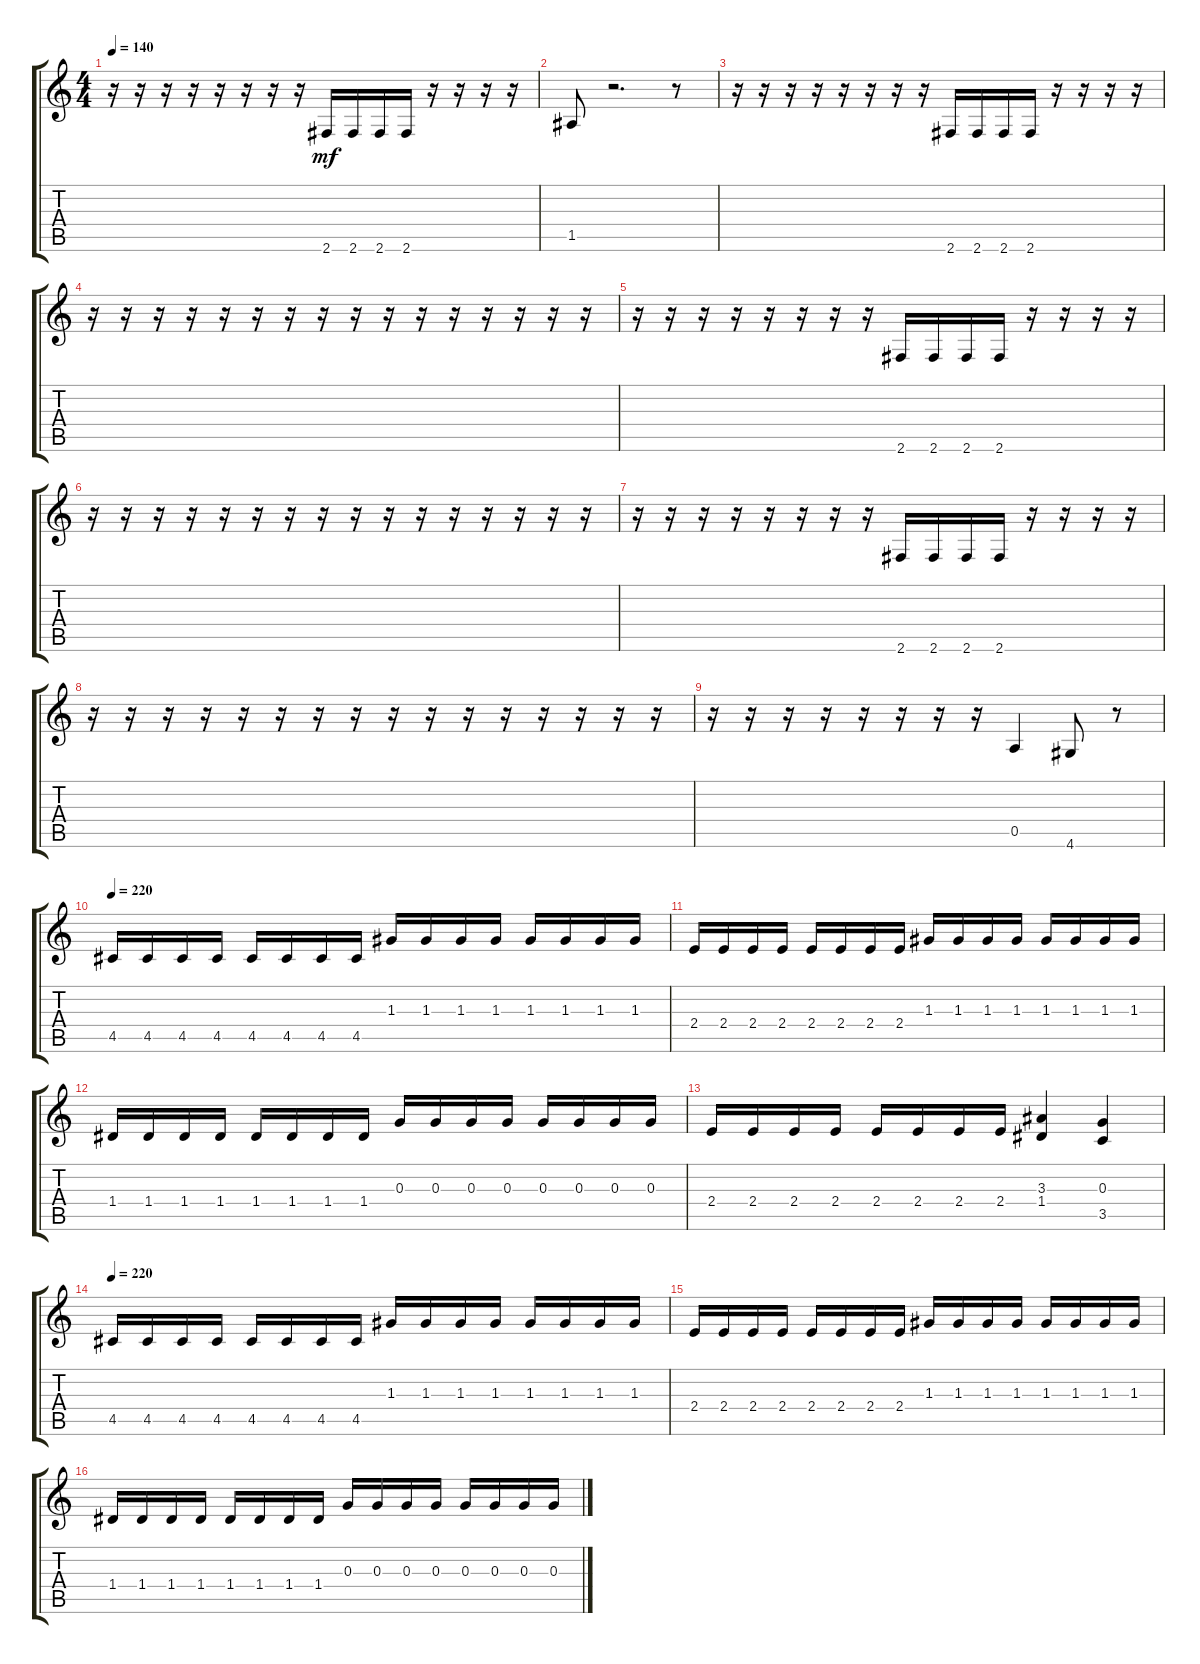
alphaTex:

\track "" {instrument distortionguitar}
\staff {score tabs}
\tuning (E4 B3 G3 D3 A2 E2) {hide}
\ts (4 4)
\tempo 140
\clef g2
\ks c
r.16{dy mf} r.16 r.16 r.16 r.16 r.16 r.16 r.16 2.6.16 2.6.16 2.6.16 2.6.16 r.16 r.16 r.16 r.16 |
1.5.8 r.2{d} r.8 |
r.16 r.16 r.16 r.16 r.16 r.16 r.16 r.16 2.6.16 2.6.16 2.6.16 2.6.16 r.16 r.16 r.16 r.16 |
r.16 r.16 r.16 r.16 r.16 r.16 r.16 r.16 r.16 r.16 r.16 r.16 r.16 r.16 r.16 r.16 |
r.16 r.16 r.16 r.16 r.16 r.16 r.16 r.16 2.6.16 2.6.16 2.6.16 2.6.16 r.16 r.16 r.16 r.16 |
r.16 r.16 r.16 r.16 r.16 r.16 r.16 r.16 r.16 r.16 r.16 r.16 r.16 r.16 r.16 r.16 |
r.16 r.16 r.16 r.16 r.16 r.16 r.16 r.16 2.6.16 2.6.16 2.6.16 2.6.16 r.16 r.16 r.16 r.16 |
r.16 r.16 r.16 r.16 r.16 r.16 r.16 r.16 r.16 r.16 r.16 r.16 r.16 r.16 r.16 r.16 |
r.16 r.16 r.16 r.16 r.16 r.16 r.16 r.16 0.5.4 4.6.8 r.8 |
\tempo 220
4.5.16 4.5.16 4.5.16 4.5.16 4.5.16 4.5.16 4.5.16 4.5.16 1.3.16 1.3.16 1.3.16 1.3.16 1.3.16 1.3.16 1.3.16 1.3.16 |
2.4.16 2.4.16 2.4.16 2.4.16 2.4.16 2.4.16 2.4.16 2.4.16 1.3.16 1.3.16 1.3.16 1.3.16 1.3.16 1.3.16 1.3.16 1.3.16 |
1.4.16 1.4.16 1.4.16 1.4.16 1.4.16 1.4.16 1.4.16 1.4.16 0.3.16 0.3.16 0.3.16 0.3.16 0.3.16 0.3.16 0.3.16 0.3.16 |
2.4.16 2.4.16 2.4.16 2.4.16 2.4.16 2.4.16 2.4.16 2.4.16 (3.3 1.4).4 (0.3 3.5).4 |
\tempo 220
4.5.16 4.5.16 4.5.16 4.5.16 4.5.16 4.5.16 4.5.16 4.5.16 1.3.16 1.3.16 1.3.16 1.3.16 1.3.16 1.3.16 1.3.16 1.3.16 |
2.4.16 2.4.16 2.4.16 2.4.16 2.4.16 2.4.16 2.4.16 2.4.16 1.3.16 1.3.16 1.3.16 1.3.16 1.3.16 1.3.16 1.3.16 1.3.16 |
1.4.16 1.4.16 1.4.16 1.4.16 1.4.16 1.4.16 1.4.16 1.4.16 0.3.16 0.3.16 0.3.16 0.3.16 0.3.16 0.3.16 0.3.16 0.3.16
